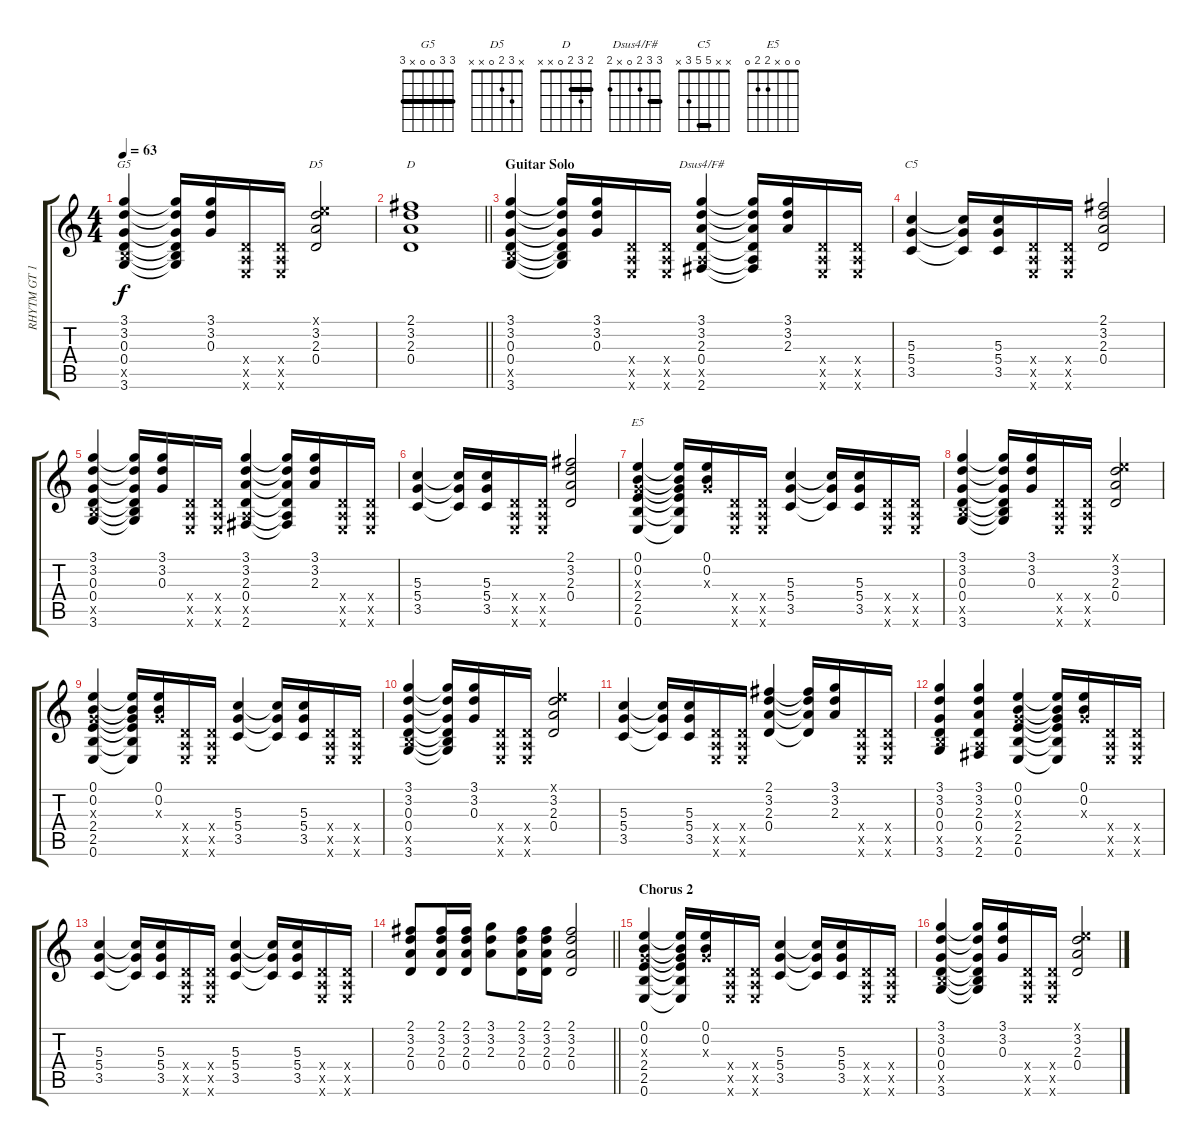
\track ("RHYTM GT 1" "RHYTM GT 1") {instrument overdrivenguitar}
\staff {score tabs}
\tuning (E4 B3 G3 D3 A2 E2) {hide}
\chord ("G5" 3 3 0 0 x 3) {barre 3}
\chord ("D5" x 3 2 0 x x)
\chord ("D" 2 3 2 0 x x) {barre 2}
\chord ("Dsus4/F#" 3 3 2 0 x 2) {barre 3}
\chord ("C5" x x 5 5 3 x) {barre 5}
\chord ("E5" 0 0 x 2 2 0)
\ts (4 4)
\tempo 63
\clef g2
\ks c
(3.1 3.2 0.3 0.4 2.5{x} 3.6).4{ch "G5" dy f} (3.1{t} 3.2{t} 0.3{t} 0.4{t} 2.5{t} 3.6{t}).16 (3.1 3.2 0.3).16 (0.4{x} 0.5{x} 0.6{x}).16 (0.4{x} 0.5{x} 0.6{x}).16 (0.1{x} 3.2 2.3 0.4).2{ch "D5"} |
\barLineRight lightlight
(2.1 3.2 2.3 0.4).1{ch "D"} |
\section ("" "Guitar Solo")
(3.1 3.2 0.3 0.4 2.5{x} 3.6).4 (3.1{t} 3.2{t} 0.3{t} 0.4{t} 2.5{t} 3.6{t}).16 (3.1 3.2 0.3).16 (0.4{x} 0.5{x} 0.6{x}).16 (0.4{x} 0.5{x} 0.6{x}).16 (3.1 3.2 2.3 0.4 0.5{x} 2.6).4{ch "Dsus4/F#"} (3.1{t} 3.2{t} 2.3{t} 0.4{t} 0.5{t} 2.6{t}).16 (3.1 3.2 2.3).16 (0.4{x} 0.5{x} 0.6{x}).16 (0.4{x} 0.5{x} 0.6{x}).16 |
(5.3 5.4 3.5).4{ch "C5"} (5.3{t} 5.4{t} 3.5{t}).16 (5.3 5.4 3.5).16 (0.4{x} 0.5{x} 0.6{x}).16 (0.4{x} 0.5{x} 0.6{x}).16 (2.1 3.2 2.3 0.4).2 |
(3.1 3.2 0.3 0.4 2.5{x} 3.6).4 (3.1{t} 3.2{t} 0.3{t} 0.4{t} 2.5{t} 3.6{t}).16 (3.1 3.2 0.3).16 (0.4{x} 0.5{x} 0.6{x}).16 (0.4{x} 0.5{x} 0.6{x}).16 (3.1 3.2 2.3 0.4 0.5{x} 2.6).4 (3.1{t} 3.2{t} 2.3{t} 0.4{t} 0.5{t} 2.6{t}).16 (3.1 3.2 2.3).16 (0.4{x} 0.5{x} 0.6{x}).16 (0.4{x} 0.5{x} 0.6{x}).16 |
(5.3 5.4 3.5).4 (5.3{t} 5.4{t} 3.5{t}).16 (5.3 5.4 3.5).16 (0.4{x} 0.5{x} 0.6{x}).16 (0.4{x} 0.5{x} 0.6{x}).16 (2.1 3.2 2.3 0.4).2 |
(0.1 0.2 0.3{x} 2.4 2.5 0.6).4{ch "E5"} (0.1{t} 0.2{t} 0.3{t} 2.4{t} 2.5{t} 0.6{t}).16 (0.1 0.2 0.3{x}).16 (0.4{x} 0.5{x} 0.6{x}).16 (0.4{x} 0.5{x} 0.6{x}).16 (5.3 5.4 3.5).4 (5.3{t} 5.4{t} 3.5{t}).16 (5.3 5.4 3.5).16 (0.4{x} 0.5{x} 0.6{x}).16 (0.4{x} 0.5{x} 0.6{x}).16 |
(3.1 3.2 0.3 0.4 2.5{x} 3.6).4 (3.1{t} 3.2{t} 0.3{t} 0.4{t} 2.5{t} 3.6{t}).16 (3.1 3.2 0.3).16 (0.4{x} 0.5{x} 0.6{x}).16 (0.4{x} 0.5{x} 0.6{x}).16 (0.1{x} 3.2 2.3 0.4).2 |
(0.1 0.2 0.3{x} 2.4 2.5 0.6).4 (0.1{t} 0.2{t} 0.3{t} 2.4{t} 2.5{t} 0.6{t}).16 (0.1 0.2 0.3{x}).16 (0.4{x} 0.5{x} 0.6{x}).16 (0.4{x} 0.5{x} 0.6{x}).16 (5.3 5.4 3.5).4 (5.3{t} 5.4{t} 3.5{t}).16 (5.3 5.4 3.5).16 (0.4{x} 0.5{x} 0.6{x}).16 (0.4{x} 0.5{x} 0.6{x}).16 |
(3.1 3.2 0.3 0.4 2.5{x} 3.6).4 (3.1{t} 3.2{t} 0.3{t} 0.4{t} 2.5{t} 3.6{t}).16 (3.1 3.2 0.3).16 (0.4{x} 0.5{x} 0.6{x}).16 (0.4{x} 0.5{x} 0.6{x}).16 (0.1{x} 3.2 2.3 0.4).2 |
(5.3 5.4 3.5).4 (5.3{t} 5.4{t} 3.5{t}).16 (5.3 5.4 3.5).16 (0.4{x} 0.5{x} 0.6{x}).16 (0.4{x} 0.5{x} 0.6{x}).16 (2.1 3.2 2.3 0.4).4 (2.1{t} 3.2{t} 2.3{t} 0.4{t}).16 (3.1 3.2 2.3).16 (0.4{x} 0.5{x} 0.6{x}).16 (0.4{x} 0.5{x} 0.6{x}).16 |
(3.1 3.2 0.3 0.4 2.5{x} 3.6).4 (3.1 3.2 2.3 0.4 0.5{x} 2.6).4 (0.1 0.2 0.3{x} 2.4 2.5 0.6).4 (0.1{t} 0.2{t} 0.3{t} 2.4{t} 2.5{t} 0.6{t}).16 (0.1 0.2 0.3{x}).16 (0.4{x} 0.5{x} 0.6{x}).16 (0.4{x} 0.5{x} 0.6{x}).16 |
(5.3 5.4 3.5).4 (5.3{t} 5.4{t} 3.5{t}).16 (5.3 5.4 3.5).16 (0.4{x} 0.5{x} 0.6{x}).16 (0.4{x} 0.5{x} 0.6{x}).16 (5.3 5.4 3.5).4 (5.3{t} 5.4{t} 3.5{t}).16 (5.3 5.4 3.5).16 (0.4{x} 0.5{x} 0.6{x}).16 (0.4{x} 0.5{x} 0.6{x}).16 |
\barLineRight lightlight
(2.1 3.2 2.3 0.4).8 (2.1 3.2 2.3 0.4).16 (2.1 3.2 2.3 0.4).16 (3.1 3.2 2.3).8 (2.1 3.2 2.3 0.4).16 (2.1 3.2 2.3 0.4).16 (2.1 3.2 2.3 0.4).2 |
\section ("" "Chorus 2")
(0.1 0.2 0.3{x} 2.4 2.5 0.6).4 (0.1{t} 0.2{t} 0.3{t} 2.4{t} 2.5{t} 0.6{t}).16 (0.1 0.2 0.3{x}).16 (0.4{x} 0.5{x} 0.6{x}).16 (0.4{x} 0.5{x} 0.6{x}).16 (5.3 5.4 3.5).4 (5.3{t} 5.4{t} 3.5{t}).16 (5.3 5.4 3.5).16 (0.4{x} 0.5{x} 0.6{x}).16 (0.4{x} 0.5{x} 0.6{x}).16 |
(3.1 3.2 0.3 0.4 2.5{x} 3.6).4 (3.1{t} 3.2{t} 0.3{t} 0.4{t} 2.5{t} 3.6{t}).16 (3.1 3.2 0.3).16 (0.4{x} 0.5{x} 0.6{x}).16 (0.4{x} 0.5{x} 0.6{x}).16 (0.1{x} 3.2 2.3 0.4).2
